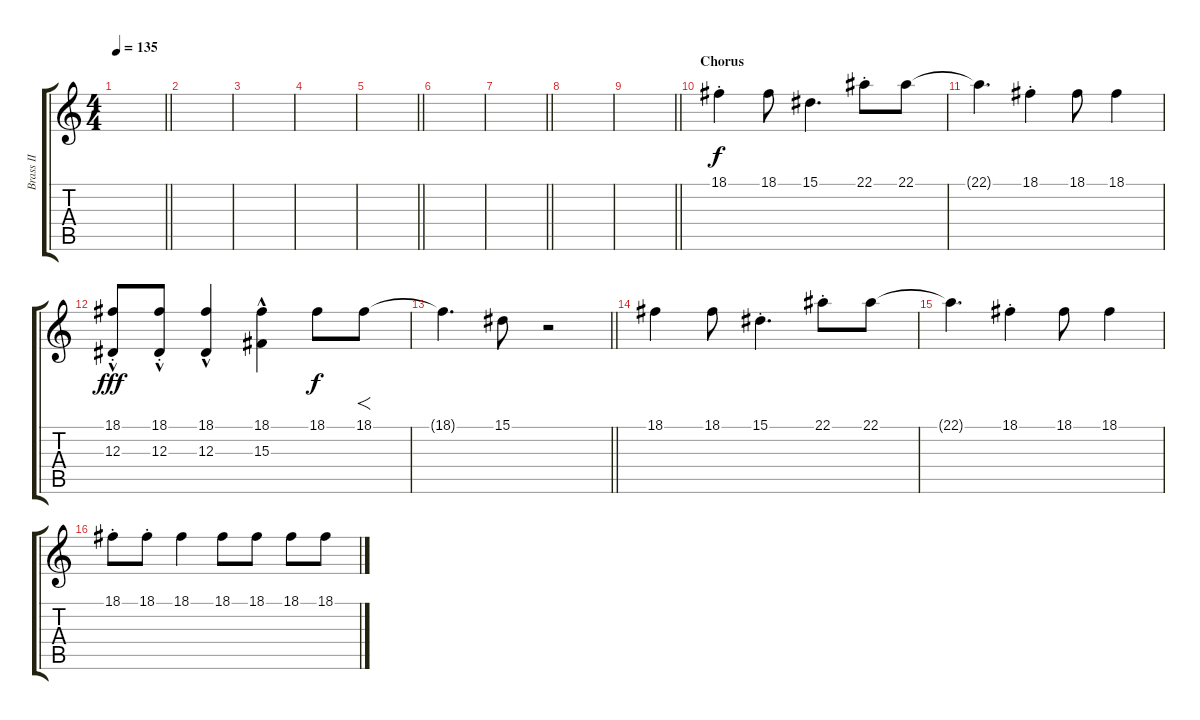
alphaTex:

\track ("Brass II" "Brass II") {instrument brasssection}
\staff {score tabs}
\tuning (C4 G3 Eb3 Bb2 F2 C2) {hide}
\ts (4 4)
\tempo 135
\clef g2
\barLineRight lightlight
\ks c
|
\section ("" "")
|
|
|
\barLineRight lightlight
|
\section ("" "")
|
\barLineRight lightlight
|
\section ("" "")
|
\barLineRight lightlight
|
\section ("" "Chorus")
18.1{st}.4 18.1.8 15.1.4{d} 22.1{st}.8 22.1.8 |
22.1{t}.4{d} 18.1{st}.4 18.1.8 18.1.4 |
(18.1 12.3{hac st}).8{dy fff} (18.1 12.3{hac st}).8 (18.1 12.3{hac}).4 (18.1 15.3{hac}).4 18.1.8{dy f} 18.1.8{f} |
\barLineRight lightlight
18.1{t}.4{d} 15.1.8 r.2 |
\section ("" "")
18.1.4 18.1.8 15.1{st}.4{d} 22.1{st}.8 22.1.8 |
22.1{t}.4{d} 18.1{st}.4 18.1.8 18.1.4 |
18.1{st}.8 18.1{st}.8 18.1.4 18.1.8 18.1.8 18.1.8 18.1.8
